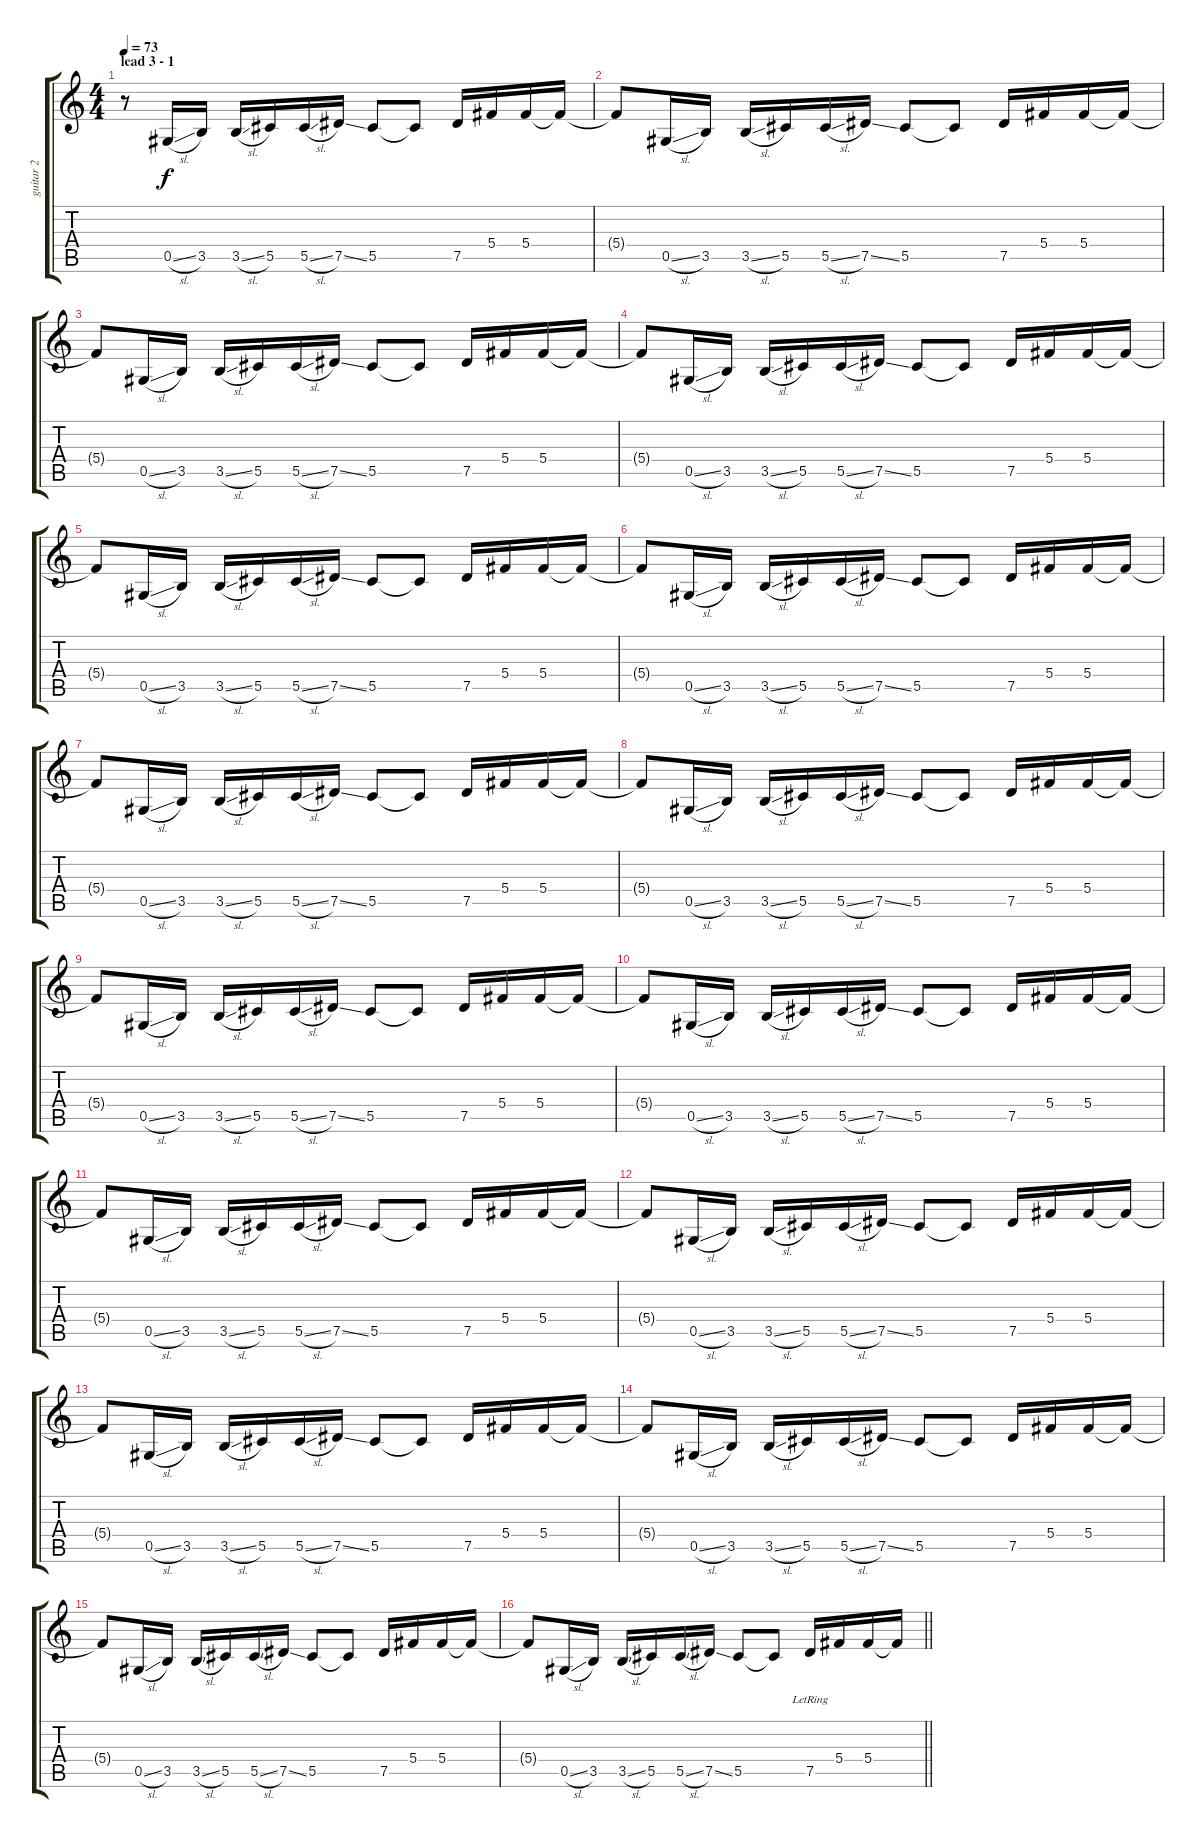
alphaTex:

\track ("guitar 2" "guitar 2") {instrument overdrivenguitar}
\staff {score tabs}
\tuning (Eb4 Bb3 Gb3 Db3 Ab2 Eb2) {hide}
\ts (4 4)
\section ("" "lead 3 - 1")
\tempo 73
\clef g2
\ks c
r.8{dy f volume 9 instrument overdrivenguitar} 0.5{sl}.16 3.5.16 3.5{sl}.16 5.5.16 5.5{sl}.16 7.5{ss}.16 5.5.8 5.5{t}.8 7.5.16 5.4.16 5.4.16 5.4{t}.16 |
5.4{t}.8 0.5{sl}.16 3.5.16 3.5{sl}.16 5.5.16 5.5{sl}.16 7.5{ss}.16 5.5.8 5.5{t}.8 7.5.16 5.4.16 5.4.16 5.4{t}.16 |
5.4{t}.8 0.5{sl}.16 3.5.16 3.5{sl}.16 5.5.16 5.5{sl}.16 7.5{ss}.16 5.5.8 5.5{t}.8 7.5.16 5.4.16 5.4.16 5.4{t}.16 |
5.4{t}.8 0.5{sl}.16 3.5.16 3.5{sl}.16 5.5.16 5.5{sl}.16 7.5{ss}.16 5.5.8 5.5{t}.8 7.5.16 5.4.16 5.4.16 5.4{t}.16 |
5.4{t}.8 0.5{sl}.16 3.5.16 3.5{sl}.16 5.5.16 5.5{sl}.16 7.5{ss}.16 5.5.8 5.5{t}.8 7.5.16 5.4.16 5.4.16 5.4{t}.16 |
5.4{t}.8 0.5{sl}.16 3.5.16 3.5{sl}.16 5.5.16 5.5{sl}.16 7.5{ss}.16 5.5.8 5.5{t}.8 7.5.16 5.4.16 5.4.16 5.4{t}.16 |
5.4{t}.8 0.5{sl}.16 3.5.16 3.5{sl}.16 5.5.16 5.5{sl}.16 7.5{ss}.16 5.5.8 5.5{t}.8 7.5.16 5.4.16 5.4.16 5.4{t}.16 |
5.4{t}.8 0.5{sl}.16 3.5.16 3.5{sl}.16 5.5.16 5.5{sl}.16 7.5{ss}.16 5.5.8 5.5{t}.8 7.5.16 5.4.16 5.4.16 5.4{t}.16 |
5.4{t}.8 0.5{sl}.16 3.5.16 3.5{sl}.16 5.5.16 5.5{sl}.16 7.5{ss}.16 5.5.8 5.5{t}.8 7.5.16 5.4.16 5.4.16 5.4{t}.16 |
5.4{t}.8 0.5{sl}.16 3.5.16 3.5{sl}.16 5.5.16 5.5{sl}.16 7.5{ss}.16 5.5.8 5.5{t}.8 7.5.16 5.4.16 5.4.16 5.4{t}.16 |
5.4{t}.8 0.5{sl}.16 3.5.16 3.5{sl}.16 5.5.16 5.5{sl}.16 7.5{ss}.16 5.5.8 5.5{t}.8 7.5.16 5.4.16 5.4.16 5.4{t}.16 |
5.4{t}.8 0.5{sl}.16 3.5.16 3.5{sl}.16 5.5.16 5.5{sl}.16 7.5{ss}.16 5.5.8 5.5{t}.8 7.5.16 5.4.16 5.4.16 5.4{t}.16 |
5.4{t}.8 0.5{sl}.16 3.5.16 3.5{sl}.16 5.5.16 5.5{sl}.16 7.5{ss}.16 5.5.8 5.5{t}.8 7.5.16 5.4.16 5.4.16 5.4{t}.16 |
5.4{t}.8 0.5{sl}.16 3.5.16 3.5{sl}.16 5.5.16 5.5{sl}.16 7.5{ss}.16 5.5.8 5.5{t}.8 7.5.16 5.4.16 5.4.16 5.4{t}.16 |
5.4{t}.8 0.5{sl}.16 3.5.16 3.5{sl}.16 5.5.16 5.5{sl}.16 7.5{ss}.16 5.5.8 5.5{t}.8 7.5.16 5.4.16 5.4.16 5.4{t}.16 |
\barLineRight lightlight
5.4{t}.8 0.5{sl}.16 3.5.16 3.5{sl}.16 5.5.16 5.5{sl}.16 7.5{ss}.16 5.5.8 5.5{t}.8 7.5{lr}.16 5.4.16 5.4.16 5.4{t}.16
